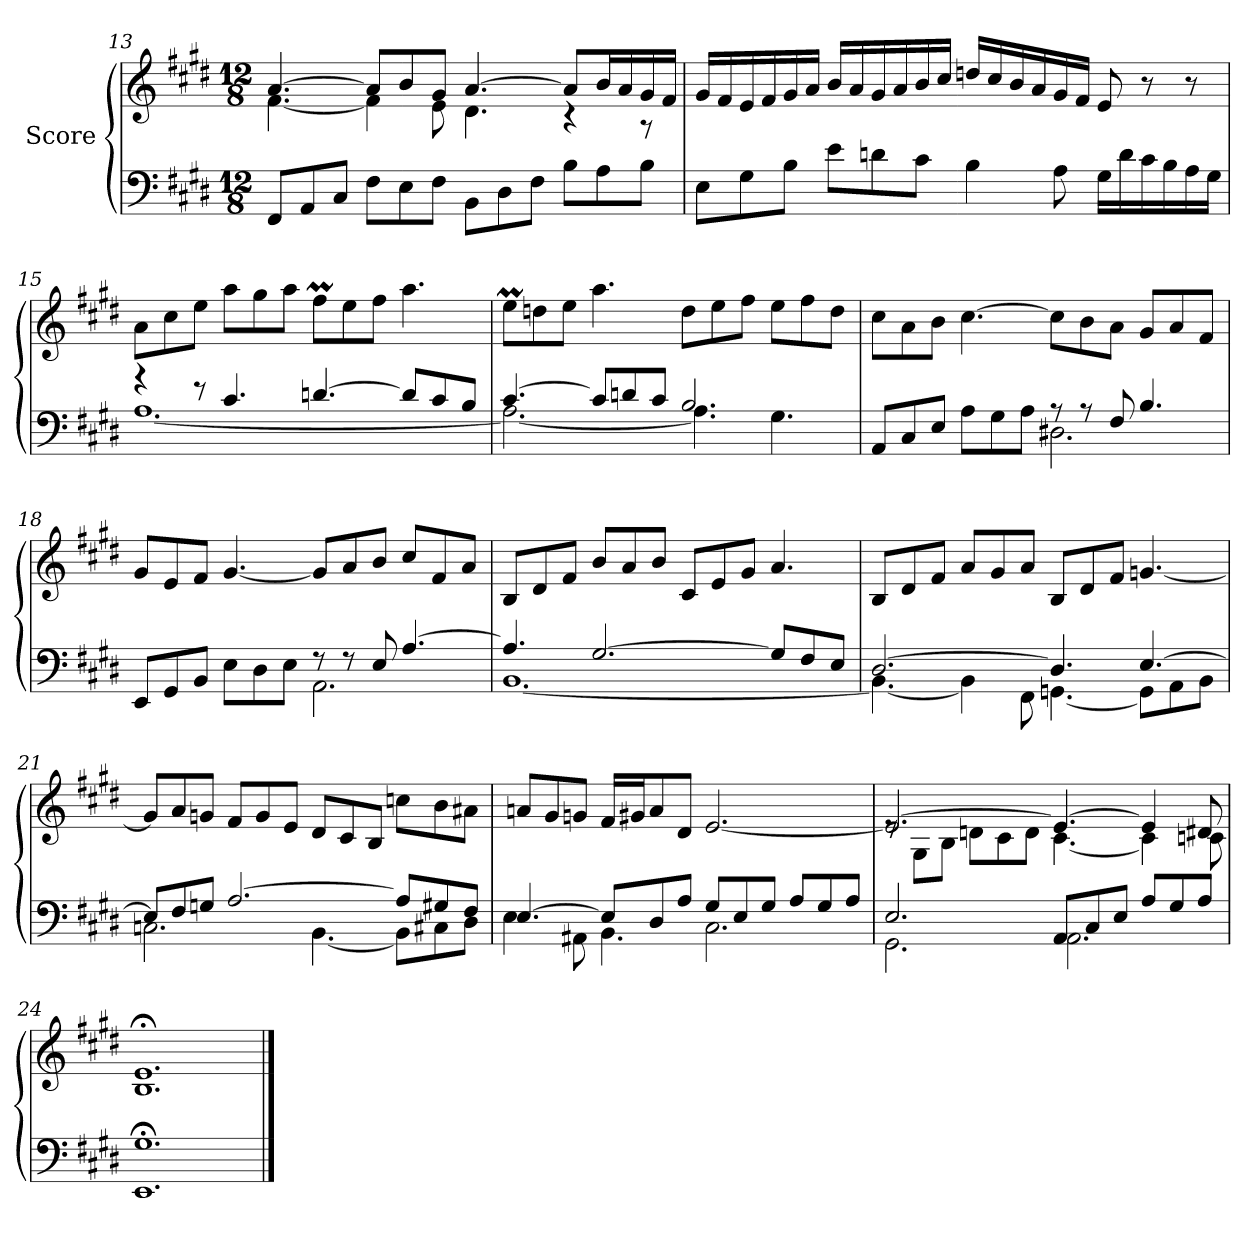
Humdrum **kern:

**kern	**kern
*part1	*part1
*staff2	*staff1
*I"Score	*
!!LO:PB:g=z
*clefF4	*clefG2
*k[f#c#g#d#]	*k[f#c#g#d#]
*M12/8	*M12/8
=13	=13
*	*^
8FF#/L	[4.a/	[4.f#\
8AA/	.	.
8C#/J	.	.
8F#\L	8a/L]	4f#\]
8E\	8b/	.
8F#\J	8g#/J	8e\
8BB\L	[4.a/	4.d#\
8D#\	.	.
8F#\J	.	.
8B\L	8a/L]	4r
8A\	16b/L	.
.	16a/	.
8B\J	16g#/	8r
.	16f#/JJ	.
*	*v	*v
=14	=14
8E\L	16g#/LL
.	16f#/
8G#\	16e/
.	16f#/
8B\J	16g#/
.	16a/JJ
8e\L	16b/LL
.	16a/
8dn\	16g#/
.	16a/
8c#\J	16b/
.	16cc#/JJ
4B\	16ddn/LL
.	16cc#/
.	16b/
.	16a/
8A\	16g#/
.	16f#/JJ
16G#\LL	8e/
16d\	.
16c#\	8r
16B\	.
16A\	8r
16G#\JJ	.
=15	=15
*^	*
4r	[1.A	8a\L
.	.	8cc#\
8r	.	8ee\J
4.c#/	.	8aa\L
.	.	8gg#\
.	.	8aa\J
[4.dn/	.	8ff#M\L
.	.	8ee\
.	.	8ff#\J
8d/L]	.	4.aa\
8c#/	.	.
8B/J	.	.
!!LO:LB:g=z
=16	=16	=16
[4.c#/	2.A\_	8eeM\L
.	.	8ddn\
.	.	8ee\J
8c#/L]	.	4.aa\
8dn/	.	.
8c#/J	.	.
2.B/	4.A\]	8dd\L
.	.	8ee\
.	.	8ff#\J
.	4.G#\	8ee\L
.	.	8ff#\
.	.	8dd\J
=17	=17	=17
2.ryy	8AA/L	8cc#\L
.	8C#/	8a\
.	8E/J	8b\J
.	8A\L	[4.cc#\
.	8G#\	.
.	8A\J	.
8r	2.D#X\	8cc#\L]
8r	.	8b\
8F#/	.	8a\J
4.B/	.	8g#/L
.	.	8a/
.	.	8f#/J
=18	=18	=18
2.ryy	8EE/L	8g#/L
.	8GG#/	8e/
.	8BB/J	8f#/J
.	8E\L	[4.g#/
.	8D#\	.
.	8E\J	.
8r	2.AA\	8g#/L]
8r	.	8a/
8E/	.	8b/J
[4.A/	.	8cc#/L
.	.	8f#/
.	.	8a/J
!!LO:LB:g=z
=19	=19	=19
4.A/]	[1.BB	8B/L
.	.	8d#/
.	.	8f#/J
[2.G#/	.	8b/L
.	.	8a/
.	.	8b/J
.	.	8c#/L
.	.	8e/
.	.	8g#/J
8G#/L]	.	4.a/
8F#/	.	.
8E/J	.	.
=20	=20	=20
[2.D#/	4.BB\_	8B/L
.	.	8d#/
.	.	8f#/J
.	4BB\]	8a/L
.	.	8g#/
.	8FF#\	8a/J
4.D#/]	[4.GGn\	8B/L
.	.	8d#/
.	.	8f#/J
[4.E/	8GG\L]	[4.gn/
.	8AA\	.
.	8BB\J	.
=21	=21	=21
8E/L]	2.Cn\	8g/L]
8F#/	.	8a/
8Gn/J	.	8gn/J
[2.A/	.	8f#/L
.	.	8g/
.	.	8e/J
.	[4.BB\	8d#/L
.	.	8c#/
.	.	8B/J
8A/L]	8BB\L]	8ccn\L
8G#X/	8C#X\	8b\
8F#/J	8D#\J	8a#X\J
!!LO:LB:g=z
=22	=22	=22
[4.E/	4E\	8an/L
.	.	8g#/
.	8AA#X\	8gn/J
8E/L]	4.BB\	16f#/LL
.	.	16g#X/J
8D#/	.	8a/
8A/J	.	8d#/J
8G#/L	2.C#\	[2.e/
8E/	.	.
8G#/J	.	.
8A/L	.	.
8G#/	.	.
8A/J	.	.
=23	=23	=23
*	*	*^
2.E/	2.GG#\	2.e/_	8re
.	.	.	8G#\L
.	.	.	8B\J
.	.	.	8dn\L
.	.	.	8c#\
.	.	.	8d\J
8AA/L	2.AA\	4.e/_	[4.c#\
8C#/	.	.	.
8E/J	.	.	.
8A/L	.	4e/]	4c#\]
8G#/	.	.	.
8A/J	.	8d#X/	8cn\
=24	=24	=24	=24
1.EE;	1.G#	1.e;<	1.B
*v	*v	*	*
*	*v	*v
==	==
*-	*-
